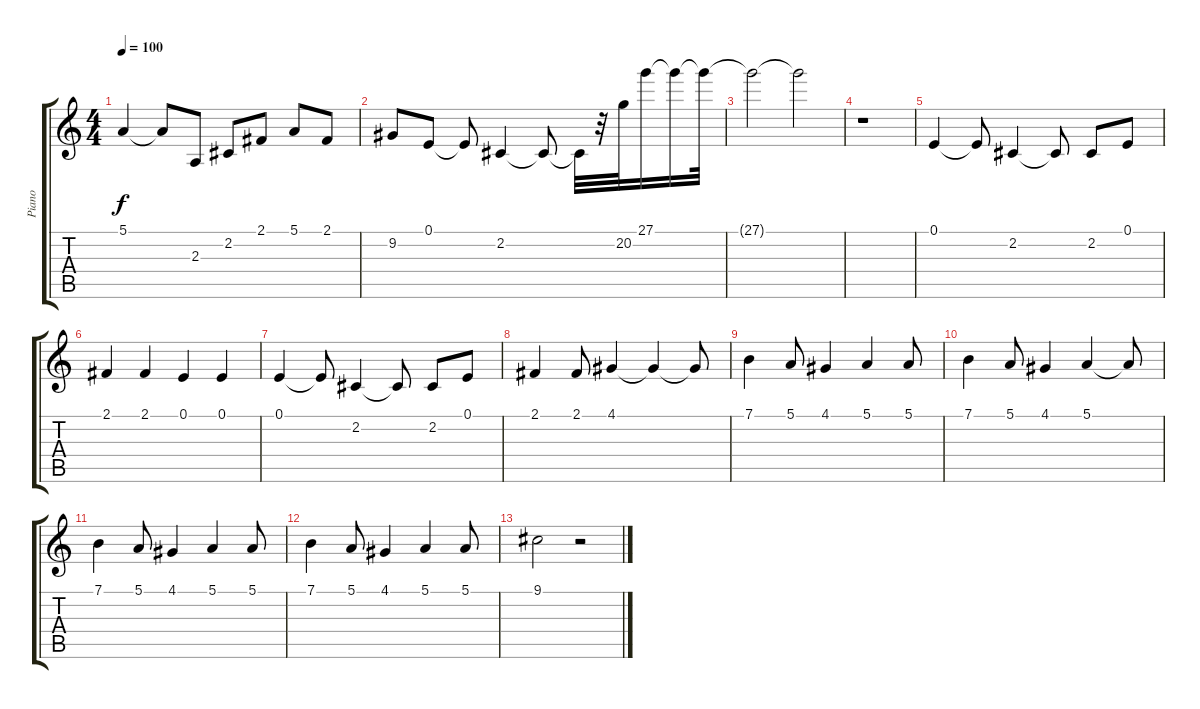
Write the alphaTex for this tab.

\track ("Piano" "Piano") {instrument acousticgrandpiano}
\staff {score tabs}
\tuning (E4 B3 G3 D3 A2 E2) {hide}
\ts (4 4)
\tempo 100
\clef g2
\ks c
5.1.4{dy f} 5.1{t}.8 2.3.8 2.2.8 2.1.8 5.1.8 2.1.8 |
9.2.8 0.1.8 0.1{t}.8 2.2.4 2.2{t}.8 2.2{t}.32 r.32 20.2.32 27.1.16 27.1{t}.16 27.1{t}.32 |
27.1{t}.2 27.1{t}.2 |
r.1 |
0.1.4 0.1{t}.8 2.2.4 2.2{t}.8 2.2.8 0.1.8 |
2.1.4 2.1.4 0.1.4 0.1.4 |
0.1.4 0.1{t}.8 2.2.4 2.2{t}.8 2.2.8 0.1.8 |
2.1.4 2.1.8 4.1.4 4.1{t}.4 4.1{t}.8 |
7.1.4 5.1.8 4.1.4 5.1.4 5.1.8 |
7.1.4 5.1.8 4.1.4 5.1.4 5.1{t}.8 |
7.1.4 5.1.8 4.1.4 5.1.4 5.1.8 |
7.1.4 5.1.8 4.1.4 5.1.4 5.1.8 |
9.1.2 r.2
